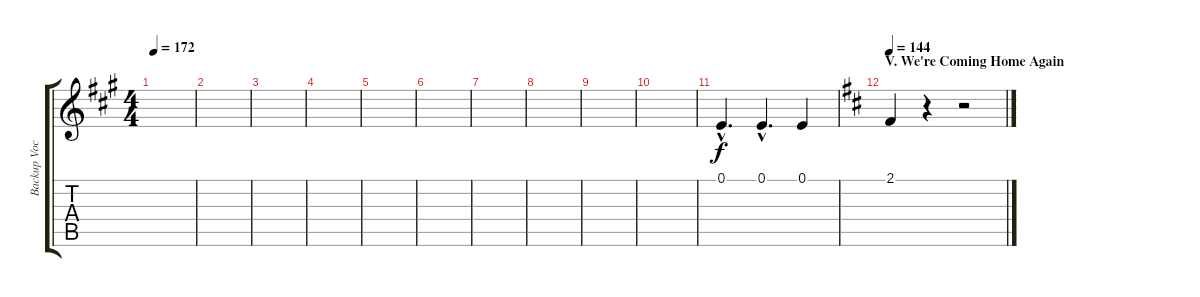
\track ("Backup Vocals" "Backup Voc") {instrument altosax}
\staff {score tabs}
\tuning (E4 B3 G3 D3 A2 E2) {hide}
\ts (4 4)
\tempo 172
\clef g2
\ks a
|
|
|
|
|
|
|
|
|
|
0.1{hac}.4{d} 0.1{hac}.4{d} 0.1.4 |
\section ("" "V. We're Coming Home Again")
\tempo 144
\ks d
2.1.4 r.4{volume 12 instrument altosax} r.2
